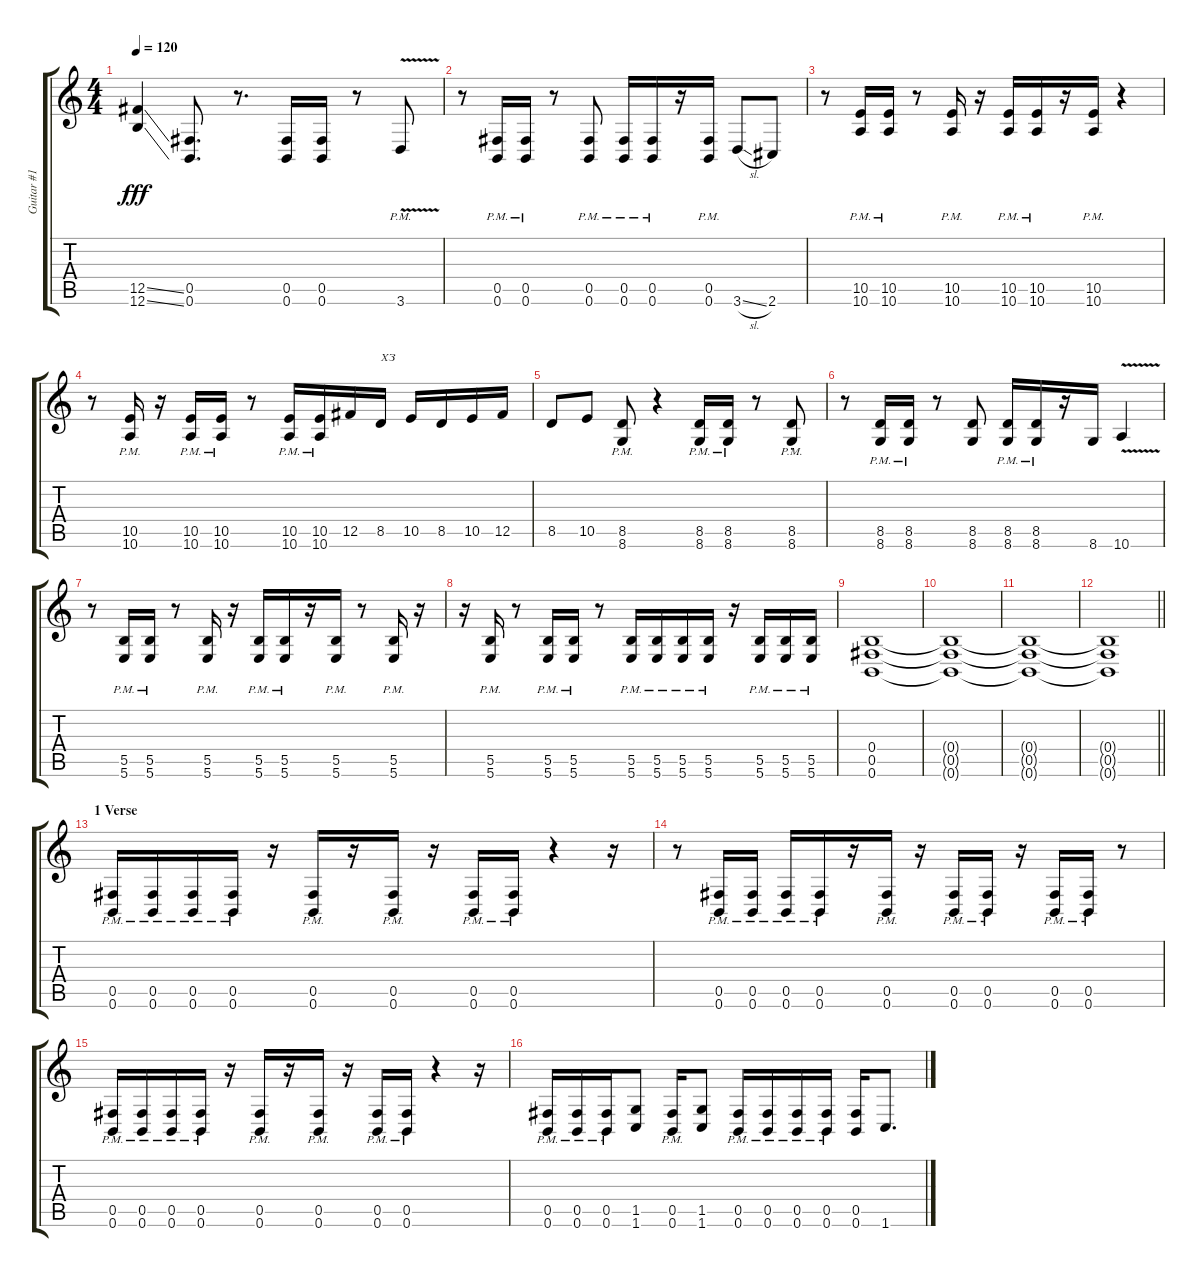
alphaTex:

\track ("Guitar #1" "Guitar #1") {instrument distortionguitar}
\staff {score tabs}
\tuning (Db4 Ab3 E3 B2 Gb2 B1) {hide}
\ts (4 4)
\tempo 120
\clef g2
\ks c
(12.5{ss} 12.6{ss}).4{dy fff} (0.5 0.6).8{d} r.8{d} (0.5 0.6).16 (0.5 0.6).16 r.8 3.6{v pm}.8 |
r.8 (0.5{pm} 0.6{pm}).16 (0.5{pm} 0.6{pm}).16 r.8 (0.5{pm} 0.6{pm}).8 (0.5{pm} 0.6{pm}).16 (0.5{pm} 0.6{pm}).16 r.16 (0.5{pm} 0.6{pm}).16 3.6{sl}.8 2.6.8 |
r.8 (10.5{pm} 10.6{pm}).16 (10.5{pm} 10.6{pm}).16 r.8 (10.5{pm} 10.6{pm}).16 r.16 (10.5{pm} 10.6{pm}).16 (10.5{pm} 10.6{pm}).16 r.16 (10.5{pm} 10.6{pm}).16 r.4 |
r.8 (10.5{pm} 10.6{pm}).16 r.16 (10.5{pm} 10.6{pm}).16 (10.5{pm} 10.6{pm}).16 r.8 (10.5{pm} 10.6{pm}).16 (10.5{pm} 10.6{pm}).16 12.5.16 8.5.16{txt "ХЗ"} 10.5.16 8.5.16 10.5.16 12.5.16 |
8.5.8 10.5.8 (8.5{pm} 8.6{pm}).8 r.4 (8.5{pm} 8.6{pm}).16 (8.5{pm} 8.6{pm}).16 r.8 (8.5{pm st} 8.6{pm st}).8 |
r.8 (8.5{pm} 8.6{pm}).16 (8.5{pm} 8.6{pm}).16 r.8 (8.5 8.6).8 (8.5{pm} 8.6{pm}).16 (8.5{pm} 8.6{pm}).16 r.16 8.6.16 10.6{v}.4 |
r.8 (5.5{pm} 5.6{pm}).16 (5.5{pm} 5.6{pm}).16 r.8 (5.5{pm} 5.6{pm}).16 r.16 (5.5{pm} 5.6{pm}).16 (5.5{pm} 5.6{pm}).16 r.16 (5.5{pm} 5.6{pm}).16 r.8 (5.5{pm} 5.6{pm}).16 r.16 |
r.16 (5.5{pm} 5.6{pm}).16 r.8 (5.5{pm} 5.6{pm}).16 (5.5{pm} 5.6{pm}).16 r.8 (5.5{pm} 5.6{pm}).16 (5.5{pm} 5.6{pm}).16 (5.5{pm} 5.6{pm}).16 (5.5{pm} 5.6{pm}).16 r.16 (5.5{pm} 5.6{pm}).16 (5.5{pm} 5.6{pm}).16 (5.5{pm} 5.6{pm}).16 |
(0.4 0.5 0.6).1 |
(0.4{t} 0.5{t} 0.6{t}).1 |
(0.4{t} 0.5{t} 0.6{t}).1 |
\barLineRight lightlight
(0.4{t} 0.5{t} 0.6{t}).1 |
\section ("" "1 Verse")
(0.5{pm} 0.6{pm}).16 (0.5{pm} 0.6{pm}).16 (0.5{pm} 0.6{pm}).16 (0.5{pm} 0.6{pm}).16 r.16 (0.5{pm} 0.6{pm}).16 r.16 (0.5{pm} 0.6{pm}).16 r.16 (0.5{pm} 0.6{pm}).16 (0.5{pm} 0.6{pm}).16 r.4 r.16 |
r.8 (0.5{pm} 0.6{pm}).16 (0.5{pm} 0.6{pm}).16 (0.5{pm} 0.6{pm}).16 (0.5{pm} 0.6{pm}).16 r.16 (0.5{pm} 0.6{pm}).16 r.16 (0.5{pm} 0.6{pm}).16 (0.5{pm} 0.6{pm}).16 r.16 (0.5{pm} 0.6{pm}).16 (0.5{pm} 0.6{pm}).16 r.8 |
(0.5{pm} 0.6{pm}).16 (0.5{pm} 0.6{pm}).16 (0.5{pm} 0.6{pm}).16 (0.5{pm} 0.6{pm}).16 r.16 (0.5{pm} 0.6{pm}).16 r.16 (0.5{pm} 0.6{pm}).16 r.16 (0.5{pm} 0.6{pm}).16 (0.5{pm} 0.6{pm}).16 r.4 r.16 |
(0.5{pm} 0.6{pm}).16 (0.5{pm} 0.6{pm}).16 (0.5{pm} 0.6{pm}).16 (1.5 1.6).8 (0.5{pm} 0.6{pm}).16 (1.5 1.6).8 (0.5{pm} 0.6{pm}).16 (0.5{pm} 0.6{pm}).16 (0.5{pm} 0.6{pm}).16 (0.5{pm} 0.6{pm}).16 (0.5 0.6).16 1.6.8{d}
